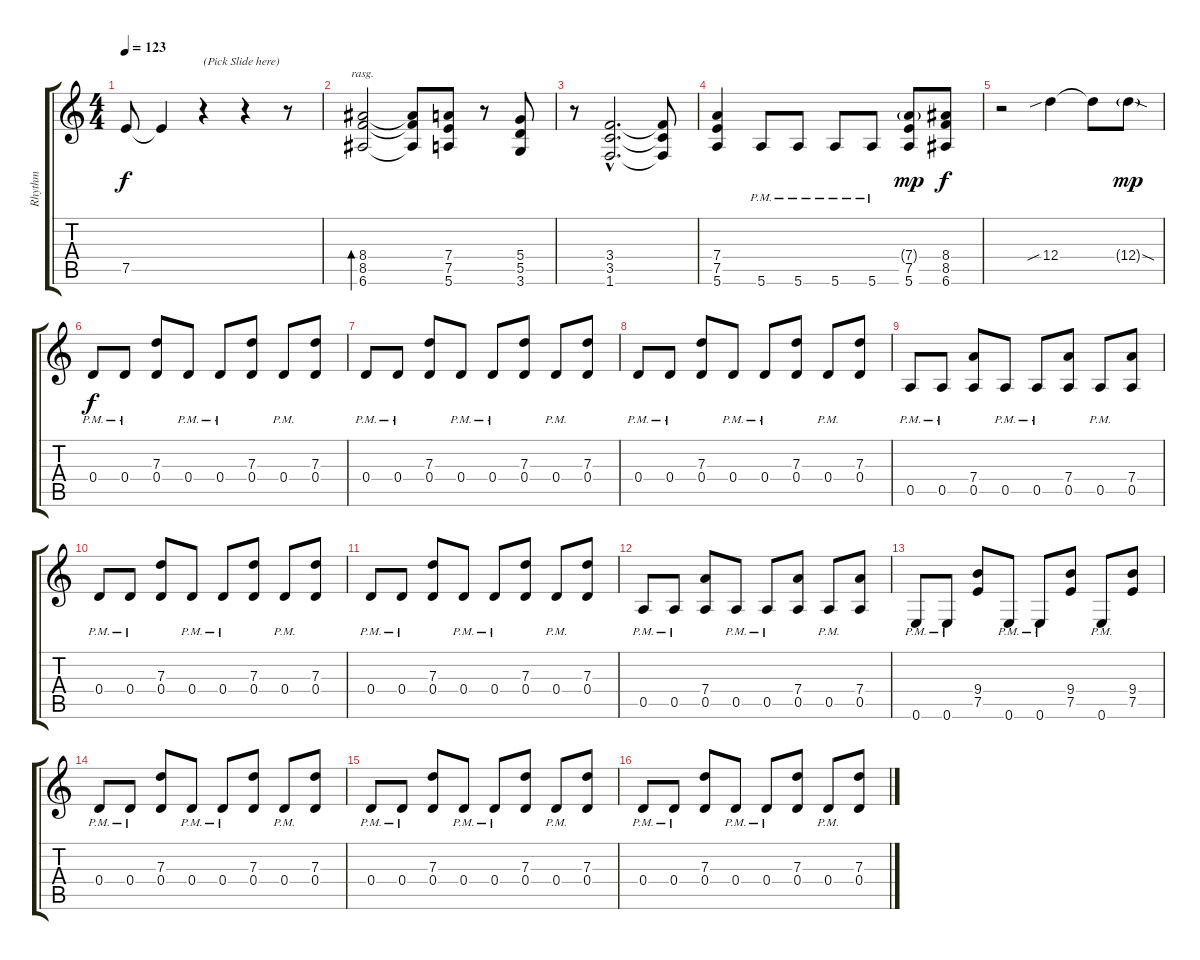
\track ("Rhythm" "Rhythm") {instrument distortionguitar}
\staff {score tabs}
\tuning (E4 B3 G3 D3 A2 E2) {hide}
\ts (4 4)
\tempo 123
\clef g2
\ks c
7.5{t}.8{dy f} 7.5{t}.4 r.4{txt "(Pick Slide here)"} r.4 r.8 |
(8.4 8.5 6.6).2{bd 120 rasg ii} (8.4{t} 8.5{t} 6.6{t}).8 (7.4 7.5 5.6).8 r.8 (5.4 5.5 3.6).8 |
r.8 (3.4{hac} 3.5{hac} 1.6{hac}).2{d} (3.4{t} 3.5{t} 1.6{t}).8 |
(7.4 7.5 5.6).4 5.6{pm}.8 5.6{pm}.8 5.6{pm}.8 5.6{pm}.8 (7.4{g} 7.5 5.6).8{dy mp} (8.4 8.5 6.6).8{dy f} |
r.2 12.4{sib}.4 12.4{t}.8 12.4{sod g}.8{dy mp} |
0.4{pm}.8{dy f} 0.4{pm}.8 (7.3 0.4).8 0.4{pm}.8 0.4{pm}.8 (7.3 0.4).8 0.4{pm}.8 (7.3 0.4).8 |
0.4{pm}.8 0.4{pm}.8 (7.3 0.4).8 0.4{pm}.8 0.4{pm}.8 (7.3 0.4).8 0.4{pm}.8 (7.3 0.4).8 |
0.4{pm}.8 0.4{pm}.8 (7.3 0.4).8 0.4{pm}.8 0.4{pm}.8 (7.3 0.4).8 0.4{pm}.8 (7.3 0.4).8 |
0.5{pm}.8 0.5{pm}.8 (7.4 0.5).8 0.5{pm}.8 0.5{pm}.8 (7.4 0.5).8 0.5{pm}.8 (7.4 0.5).8 |
0.4{pm}.8 0.4{pm}.8 (7.3 0.4).8 0.4{pm}.8 0.4{pm}.8 (7.3 0.4).8 0.4{pm}.8 (7.3 0.4).8 |
0.4{pm}.8 0.4{pm}.8 (7.3 0.4).8 0.4{pm}.8 0.4{pm}.8 (7.3 0.4).8 0.4{pm}.8 (7.3 0.4).8 |
0.5{pm}.8 0.5{pm}.8 (7.4 0.5).8 0.5{pm}.8 0.5{pm}.8 (7.4 0.5).8 0.5{pm}.8 (7.4 0.5).8 |
0.6{pm}.8 0.6{pm}.8 (9.4 7.5).8 0.6{pm}.8 0.6{pm}.8 (9.4 7.5).8 0.6{pm}.8 (9.4 7.5).8 |
0.4{pm}.8 0.4{pm}.8 (7.3 0.4).8 0.4{pm}.8 0.4{pm}.8 (7.3 0.4).8 0.4{pm}.8 (7.3 0.4).8 |
0.4{pm}.8 0.4{pm}.8 (7.3 0.4).8 0.4{pm}.8 0.4{pm}.8 (7.3 0.4).8 0.4{pm}.8 (7.3 0.4).8 |
0.4{pm}.8 0.4{pm}.8 (7.3 0.4).8 0.4{pm}.8 0.4{pm}.8 (7.3 0.4).8 0.4{pm}.8 (7.3 0.4).8
